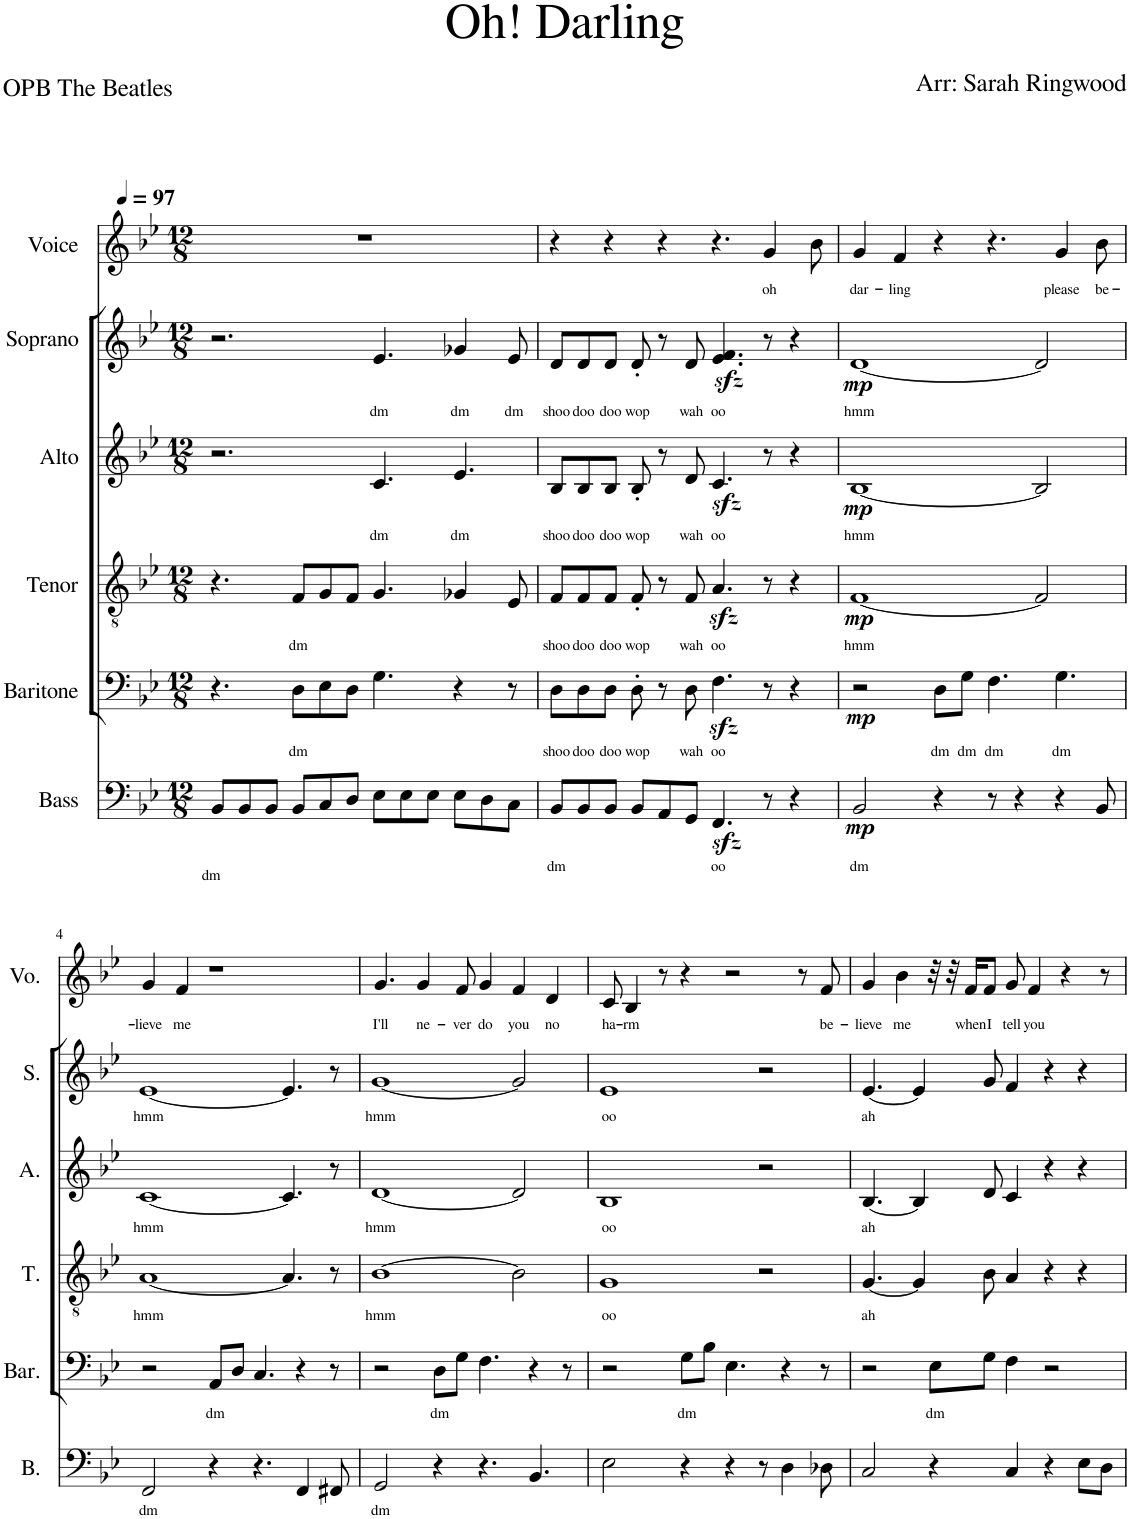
**kern	**text	**dynam	**kern	**text	**dynam	**kern	**text	**dynam	**kern	**text	**dynam	**kern	**text	**dynam	**kern	**text
*part6	*part6	*part6	*part5	*part5	*part5	*part4	*part4	*part4	*part3	*part3	*part3	*part2	*part2	*part2	*part1	*part1
*staff6	*staff6	*staff6	*staff5	*staff5	*staff5	*staff4	*staff4	*staff4	*staff3	*staff3	*staff3	*staff2	*staff2	*staff2	*staff1	*staff1
*I"Bass	*	*	*I"Baritone	*	*	*I"Tenor	*	*	*I"Alto	*	*	*I"Soprano	*	*	*I"Voice	*
*I'B.	*	*	*I'Bar.	*	*	*I'T.	*	*	*I'A.	*	*	*I'S.	*	*	*I'Vo.	*
*clefF4	*	*	*clefF4	*	*	*clefGv2	*	*	*clefG2	*	*	*clefG2	*	*	*clefG2	*
*k[b-e-]	*	*	*k[b-e-]	*	*	*k[b-e-]	*	*	*k[b-e-]	*	*	*k[b-e-]	*	*	*k[b-e-]	*
*M12/8	*	*	*M12/8	*	*	*M12/8	*	*	*M12/8	*	*	*M12/8	*	*	*M12/8	*
*MM97	*	*	*MM97	*	*	*MM97	*	*	*MM97	*	*	*MM97	*	*	*MM97	*
=1	=1	=1	=1	=1	=1	=1	=1	=1	=1	=1	=1	=1	=1	=1	=1	=1
!	!LO:LY:b	!	!	!	!	!	!	!	!	!	!	!	!	!	!	!
8BB-/L	dm	.	4.r	.	.	4.r	.	.	2.r	.	.	2.r	.	.	1.r	.
8BB-/	.	.	.	.	.	.	.	.	.	.	.	.	.	.	.	.
8BB-/J	.	.	.	.	.	.	.	.	.	.	.	.	.	.	.	.
!	!	!	!	!LO:LY:b	!	!	!LO:LY:b	!	!	!	!	!	!	!	!	!
8BB-/L	.	.	8D\L	dm	.	8F/L	dm	.	.	.	.	.	.	.	.	.
8C/	.	.	8E-\	.	.	8G/	.	.	.	.	.	.	.	.	.	.
8D/J	.	.	8D\J	.	.	8F/J	.	.	.	.	.	.	.	.	.	.
!	!	!	!	!	!	!	!	!	!	!LO:LY:b	!	!	!LO:LY:b	!	!	!
8E-\L	.	.	4.G\	.	.	4.G/	.	.	4.c/	dm	.	4.e-/	dm	.	.	.
8E-\	.	.	.	.	.	.	.	.	.	.	.	.	.	.	.	.
8E-\J	.	.	.	.	.	.	.	.	.	.	.	.	.	.	.	.
!	!	!	!	!	!	!	!	!	!	!LO:LY:b	!	!	!LO:LY:b	!	!	!
8E-\L	.	.	4r	.	.	4G-X/	.	.	4.e-/	dm	.	4g-X/	dm	.	.	.
8D\	.	.	.	.	.	.	.	.	.	.	.	.	.	.	.	.
!	!	!	!	!	!	!	!	!	!	!	!	!	!LO:LY:b	!	!	!
8C\J	.	.	8r	.	.	8E-/	.	.	.	.	.	8e-/	dm	.	.	.
=2	=2	=2	=2	=2	=2	=2	=2	=2	=2	=2	=2	=2	=2	=2	=2	=2
!	!LO:LY:b	!	!	!LO:LY:b	!	!	!LO:LY:b	!	!	!LO:LY:b	!	!	!LO:LY:b	!	!	!
8BB-/L	dm	.	8D\L	shoo	.	8F/L	shoo	.	8B-/L	shoo	.	8d/L	shoo	.	4r	.
!	!	!	!	!LO:LY:b	!	!	!LO:LY:b	!	!	!LO:LY:b	!	!	!LO:LY:b	!	!	!
8BB-/	.	.	8D\	doo	.	8F/	doo	.	8B-/	doo	.	8d/	doo	.	.	.
!	!	!	!	!LO:LY:b	!	!	!LO:LY:b	!	!	!LO:LY:b	!	!	!LO:LY:b	!	!	!
8BB-/J	.	.	8D\J	doo	.	8F/J	doo	.	8B-/J	doo	.	8d/J	doo	.	4r	.
!	!	!	!	!LO:LY:b	!	!	!LO:LY:b	!	!	!LO:LY:b	!	!	!LO:LY:b	!	!	!
8BB-/L	.	.	8D'\	wop	.	8F'/	wop	.	8B-'/	wop	.	8d'/	wop	.	.	.
8AA/	.	.	8r	.	.	8r	.	.	8r	.	.	8r	.	.	4r	.
!	!	!	!	!LO:LY:b	!	!	!LO:LY:b	!	!	!LO:LY:b	!	!	!LO:LY:b	!	!	!
8GG/J	.	.	8D\	wah	.	8F/	wah	.	8d/	wah	.	8d/	wah	.	.	.
!	!LO:LY:b	!	!	!LO:LY:b	!	!	!LO:LY:b	!	!	!LO:LY:b	!	!	!LO:LY:b	!	!	!
4.FFzz</	oo	.	4.Fzz<\	oo	.	4.Azz</	oo	.	4.czz</	oo	.	4.e-/zz< 4.f/zz<	oo	.	4.r	.
!	!	!	!	!	!	!	!	!	!	!	!	!	!	!	!	!LO:LY:b
8r	.	.	8r	.	.	8r	.	.	8r	.	.	8r	.	.	4g/	oh
4r	.	.	4r	.	.	4r	.	.	4r	.	.	4r	.	.	.	.
.	.	.	.	.	.	.	.	.	.	.	.	.	.	.	8b-\	.
=3	=3	=3	=3	=3	=3	=3	=3	=3	=3	=3	=3	=3	=3	=3	=3	=3
!	!LO:LY:b	!LO:DY:b	!	!	!LO:DY:b	!	!LO:LY:b	!LO:DY:b	!	!LO:LY:b	!LO:DY:b	!	!LO:LY:b	!LO:DY:b	!	!LO:LY:b
2BB-/	dm	mp	2r	.	mp	[1F	hmm	mp	[1B-	hmm	mp	[1d	hmm	mp	4g/	dar-
!	!	!	!	!	!	!	!	!	!	!	!	!	!	!	!	!LO:LY:b
.	.	.	.	.	.	.	.	.	.	.	.	.	.	.	4f/	-ling
!	!	!	!	!LO:LY:b	!	!	!	!	!	!	!	!	!	!	!	!
4r	.	.	8D\L	dm	.	.	.	.	.	.	.	.	.	.	4r	.
!	!	!	!	!LO:LY:b	!	!	!	!	!	!	!	!	!	!	!	!
.	.	.	8G\J	dm	.	.	.	.	.	.	.	.	.	.	.	.
!	!	!	!	!LO:LY:b	!	!	!	!	!	!	!	!	!	!	!	!
8r	.	.	4.F\	dm	.	.	.	.	.	.	.	.	.	.	4.r	.
4r	.	.	.	.	.	.	.	.	.	.	.	.	.	.	.	.
.	.	.	.	.	.	2F/]	.	.	2B-/]	.	.	2d/]	.	.	.	.
!	!	!	!	!LO:LY:b	!	!	!	!	!	!	!	!	!	!	!	!LO:LY:b
4r	.	.	4.G\	dm	.	.	.	.	.	.	.	.	.	.	4g/	please
!	!	!	!	!	!	!	!	!	!	!	!	!	!	!	!	!LO:LY:b
8BB-/	.	.	.	.	.	.	.	.	.	.	.	.	.	.	8b-\	be-
!!LO:LB:g=z
=4	=4	=4	=4	=4	=4	=4	=4	=4	=4	=4	=4	=4	=4	=4	=4	=4
!	!LO:LY:b	!	!	!	!	!	!LO:LY:b	!	!	!LO:LY:b	!	!	!LO:LY:b	!	!	!LO:LY:b
2FF/	dm	.	2r	.	.	[1A	hmm	.	[1c	hmm	.	[1e-	hmm	.	4g/	-lieve
!	!	!	!	!	!	!	!	!	!	!	!	!	!	!	!	!LO:LY:b
.	.	.	.	.	.	.	.	.	.	.	.	.	.	.	4f/	me
!	!	!	!	!LO:LY:b	!	!	!	!	!	!	!	!	!	!	!	!
4r	.	.	8AA/L	dm	.	.	.	.	.	.	.	.	.	.	1r	.
.	.	.	8D/J	.	.	.	.	.	.	.	.	.	.	.	.	.
4.r	.	.	4.C/	.	.	.	.	.	.	.	.	.	.	.	.	.
.	.	.	.	.	.	4.A/]	.	.	4.c/]	.	.	4.e-/]	.	.	.	.
4FF/	.	.	4r	.	.	.	.	.	.	.	.	.	.	.	.	.
8FF#X/	.	.	8r	.	.	8r	.	.	8r	.	.	8r	.	.	.	.
=5	=5	=5	=5	=5	=5	=5	=5	=5	=5	=5	=5	=5	=5	=5	=5	=5
!	!LO:LY:b	!	!	!	!	!	!LO:LY:b	!	!	!LO:LY:b	!	!	!LO:LY:b	!	!	!LO:LY:b
2GG/	dm	.	2r	.	.	[1B-	hmm	.	[1d	hmm	.	[1g	hmm	.	4.g/	I'll
!	!	!	!	!	!	!	!	!	!	!	!	!	!	!	!	!LO:LY:b
.	.	.	.	.	.	.	.	.	.	.	.	.	.	.	4g/	ne-
!	!	!	!	!LO:LY:b	!	!	!	!	!	!	!	!	!	!	!	!
4r	.	.	8D\L	dm	.	.	.	.	.	.	.	.	.	.	.	.
!	!	!	!	!	!	!	!	!	!	!	!	!	!	!	!	!LO:LY:b
.	.	.	8G\J	.	.	.	.	.	.	.	.	.	.	.	8f/	-ver
!	!	!	!	!	!	!	!	!	!	!	!	!	!	!	!	!LO:LY:b
4.r	.	.	4.F\	.	.	.	.	.	.	.	.	.	.	.	4g/	do
!	!	!	!	!	!	!	!	!	!	!	!	!	!	!	!	!LO:LY:b
.	.	.	.	.	.	2B-\]	.	.	2d/]	.	.	2g/]	.	.	4f/	you
4.BB-/	.	.	4r	.	.	.	.	.	.	.	.	.	.	.	.	.
!	!	!	!	!	!	!	!	!	!	!	!	!	!	!	!	!LO:LY:b
.	.	.	.	.	.	.	.	.	.	.	.	.	.	.	4d/	no
.	.	.	8r	.	.	.	.	.	.	.	.	.	.	.	.	.
=6	=6	=6	=6	=6	=6	=6	=6	=6	=6	=6	=6	=6	=6	=6	=6	=6
!	!	!	!	!	!	!	!LO:LY:b	!	!	!LO:LY:b	!	!	!LO:LY:b	!	!	!LO:LY:b
2E-\	.	.	2r	.	.	1G	oo	.	1B-	oo	.	1e-	oo	.	8c/	ha-
!	!	!	!	!	!	!	!	!	!	!	!	!	!	!	!	!LO:LY:b
.	.	.	.	.	.	.	.	.	.	.	.	.	.	.	4B-/	-rm
.	.	.	.	.	.	.	.	.	.	.	.	.	.	.	8r	.
!	!	!	!	!LO:LY:b	!	!	!	!	!	!	!	!	!	!	!	!
4r	.	.	8G\L	dm	.	.	.	.	.	.	.	.	.	.	4r	.
.	.	.	8B-\J	.	.	.	.	.	.	.	.	.	.	.	.	.
4r	.	.	4.E-\	.	.	.	.	.	.	.	.	.	.	.	2r	.
8r	.	.	.	.	.	2r	.	.	2r	.	.	2r	.	.	.	.
4D\	.	.	4r	.	.	.	.	.	.	.	.	.	.	.	.	.
.	.	.	.	.	.	.	.	.	.	.	.	.	.	.	8r	.
!	!	!	!	!	!	!	!	!	!	!	!	!	!	!	!	!LO:LY:b
8D-X\	.	.	8r	.	.	.	.	.	.	.	.	.	.	.	8f/	be-
=7	=7	=7	=7	=7	=7	=7	=7	=7	=7	=7	=7	=7	=7	=7	=7	=7
!	!	!	!	!	!	!	!LO:LY:b	!	!	!LO:LY:b	!	!	!LO:LY:b	!	!	!LO:LY:b
2C/	.	.	2r	.	.	[4.G/	ah	.	[4.B-/	ah	.	[4.e-/	ah	.	4g/	-lieve
!	!	!	!	!	!	!	!	!	!	!	!	!	!	!	!	!LO:LY:b
.	.	.	.	.	.	.	.	.	.	.	.	.	.	.	4b-\	me
.	.	.	.	.	.	4G/]	.	.	4B-/]	.	.	4e-/]	.	.	.	.
!	!	!	!	!LO:LY:b	!	!	!	!	!	!	!	!	!	!	!	!
4r	.	.	8E-\L	dm	.	.	.	.	.	.	.	.	.	.	32r	.
.	.	.	.	.	.	.	.	.	.	.	.	.	.	.	32r	.
!	!	!	!	!	!	!	!	!	!	!	!	!	!	!	!	!LO:LY:b
.	.	.	.	.	.	.	.	.	.	.	.	.	.	.	16f/KL	when
!	!	!	!	!	!	!	!	!	!	!	!	!	!	!	!	!LO:LY:b
.	.	.	8G\J	.	.	8B-\	.	.	8d/	.	.	8g/	.	.	8f/J	I
!	!	!	!	!	!	!	!	!	!	!	!	!	!	!	!	!LO:LY:b
4C/	.	.	4F\	.	.	4A/	.	.	4c/	.	.	4f/	.	.	8g/	tell
!	!	!	!	!	!	!	!	!	!	!	!	!	!	!	!	!LO:LY:b
.	.	.	.	.	.	.	.	.	.	.	.	.	.	.	4f/	you
4r	.	.	2r	.	.	4r	.	.	4r	.	.	4r	.	.	.	.
.	.	.	.	.	.	.	.	.	.	.	.	.	.	.	4r	.
8E-\L	.	.	.	.	.	4r	.	.	4r	.	.	4r	.	.	.	.
8D\J	.	.	.	.	.	.	.	.	.	.	.	.	.	.	8r	.
=	=	=	=	=	=	=	=	=	=	=	=	=	=	=	=	=
*-	*-	*-	*-	*-	*-	*-	*-	*-	*-	*-	*-	*-	*-	*-	*-	*-
